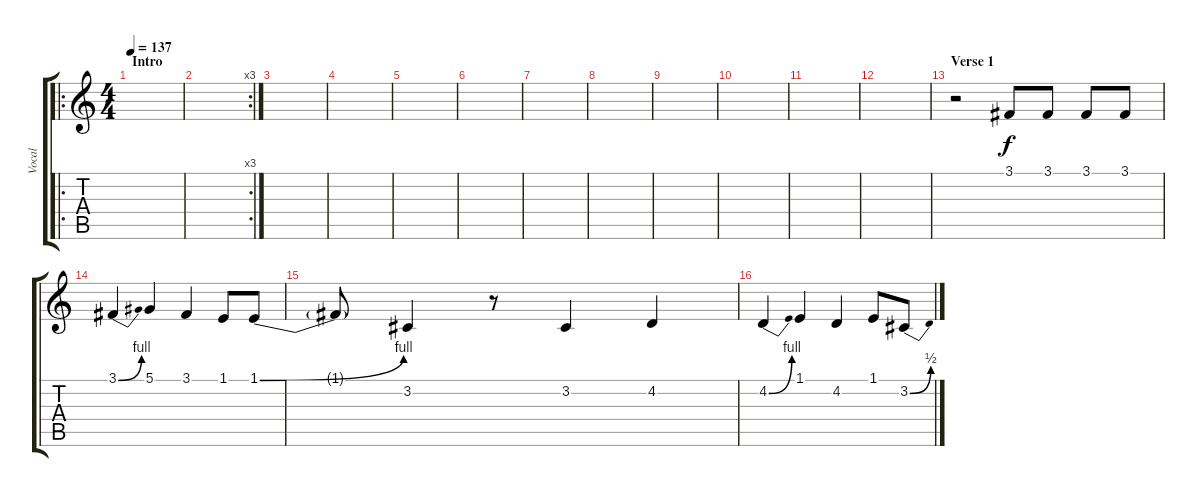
\track ("Vocal" "Vocal") {instrument lead6voice}
\staff {score tabs}
\tuning (Eb4 Bb3 Gb3 Db3 Ab2 Eb2) {hide}
\ro
\ts (4 4)
\section ("" "Intro")
\tempo 137
\clef g2
\ks c
|
\rc 3
|
|
|
|
|
|
|
|
|
|
|
\section ("" "Verse 1")
r.2 3.1.8 3.1.8 3.1.8 3.1.8 |
3.1{be (bend 0 0 60 4)}.4 5.1.4 3.1.4 1.1.8 1.1{be (bend 0 0 60 4)}.8 |
1.1{t}.8 3.2.4 r.8 3.2.4 4.2.4 |
4.2{be (bend 0 0 60 4)}.4 1.1.4 4.2.4 1.1.8 3.2{be (bend 0 0 60 2)}.8
